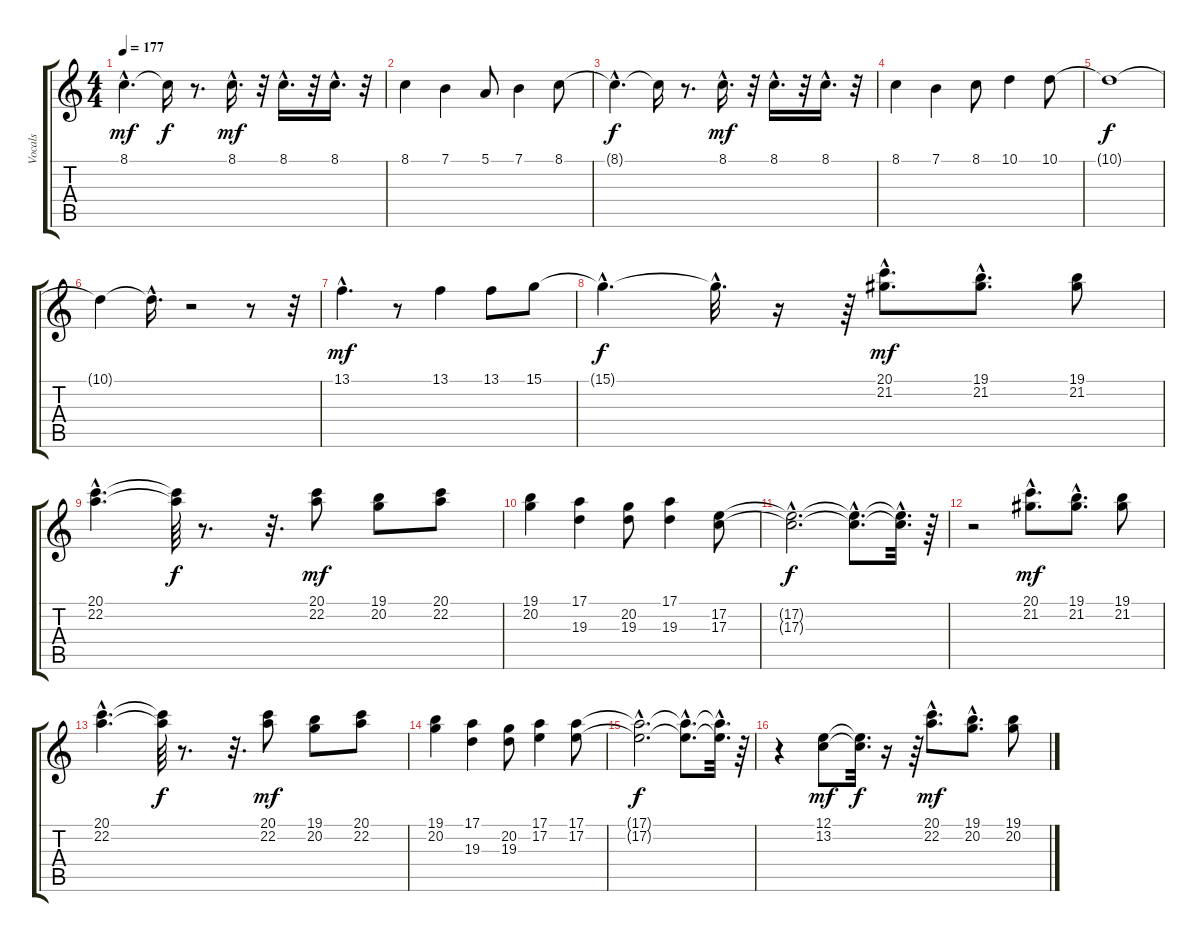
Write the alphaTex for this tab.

\track ("Vocals" "Vocals") {instrument tenorsax}
\staff {score tabs}
\tuning (E4 B3 G3 D3 A2 E2) {hide}
\ts (4 4)
\tempo 177
\clef g2
\ks c
8.1{hac}.4{d dy mf} 8.1{t}.16{dy f} r.8{d} 8.1{hac}.16{d dy mf} r.32 8.1{hac}.16{d} r.32 8.1{hac}.16{d} r.32 |
8.1.4 7.1.4 5.1.8 7.1.4 8.1.8 |
8.1{hac t}.4{d dy f} 8.1{t}.16 r.8{d} 8.1{hac}.16{d dy mf} r.32 8.1{hac}.16{d} r.32 8.1{hac}.16{d} r.32 |
8.1.4 7.1.4 8.1.8 10.1.4 10.1.8 |
10.1{t}.1{dy f} |
10.1{t}.4 10.1{hac t}.16{d} r.2 r.8 r.32 |
13.1{hac}.4{d dy mf} r.8 13.1.4 13.1.8 15.1.8 |
15.1{hac t}.4{d dy f} 15.1{hac t}.32{d} r.16 r.64 (20.1{hac} 21.2{hac}).8{d dy mf} (19.1{hac} 21.2{hac}).8{d} (19.1 21.2).8 |
(20.1{hac} 22.2{hac}).4{d} (20.1{t} 22.2{t}).64{dy f} r.8{d} r.32{d} (20.1 22.2).8{dy mf} (19.1 20.2).8 (20.1 22.2).8 |
(19.1 20.2).4 (17.1 19.3).4 (20.2 19.3).8 (17.1 19.3).4 (17.2 17.3).8 |
(17.2{hac t} 17.3{hac t}).2{d dy f} (17.2{hac t} 17.3{hac t}).8{d} (17.2{hac t} 17.3{hac t}).32{d} r.64 |
r.2 (20.1{hac} 21.2{hac}).8{d dy mf} (19.1{hac} 21.2{hac}).8{d} (19.1 21.2).8 |
(20.1{hac} 22.2{hac}).4{d} (20.1{t} 22.2{t}).64{dy f} r.8{d} r.32{d} (20.1 22.2).8{dy mf} (19.1 20.2).8 (20.1 22.2).8 |
(19.1 20.2).4 (17.1 19.3).4 (20.2 19.3).8 (17.1 17.2).4 (17.1 17.2).8 |
(17.1{hac t} 17.2{hac t}).2{d dy f} (17.1{hac t} 17.2{hac t}).8{d} (17.1{hac t} 17.2{hac t}).32{d} r.64 |
r.4 (12.1 13.2).8{dy mf} (12.1{t} 13.2{t}).32{d dy f} r.16 r.64 (20.1{hac} 22.2{hac}).8{d dy mf} (19.1{hac} 20.2{hac}).8{d} (19.1 20.2).8
